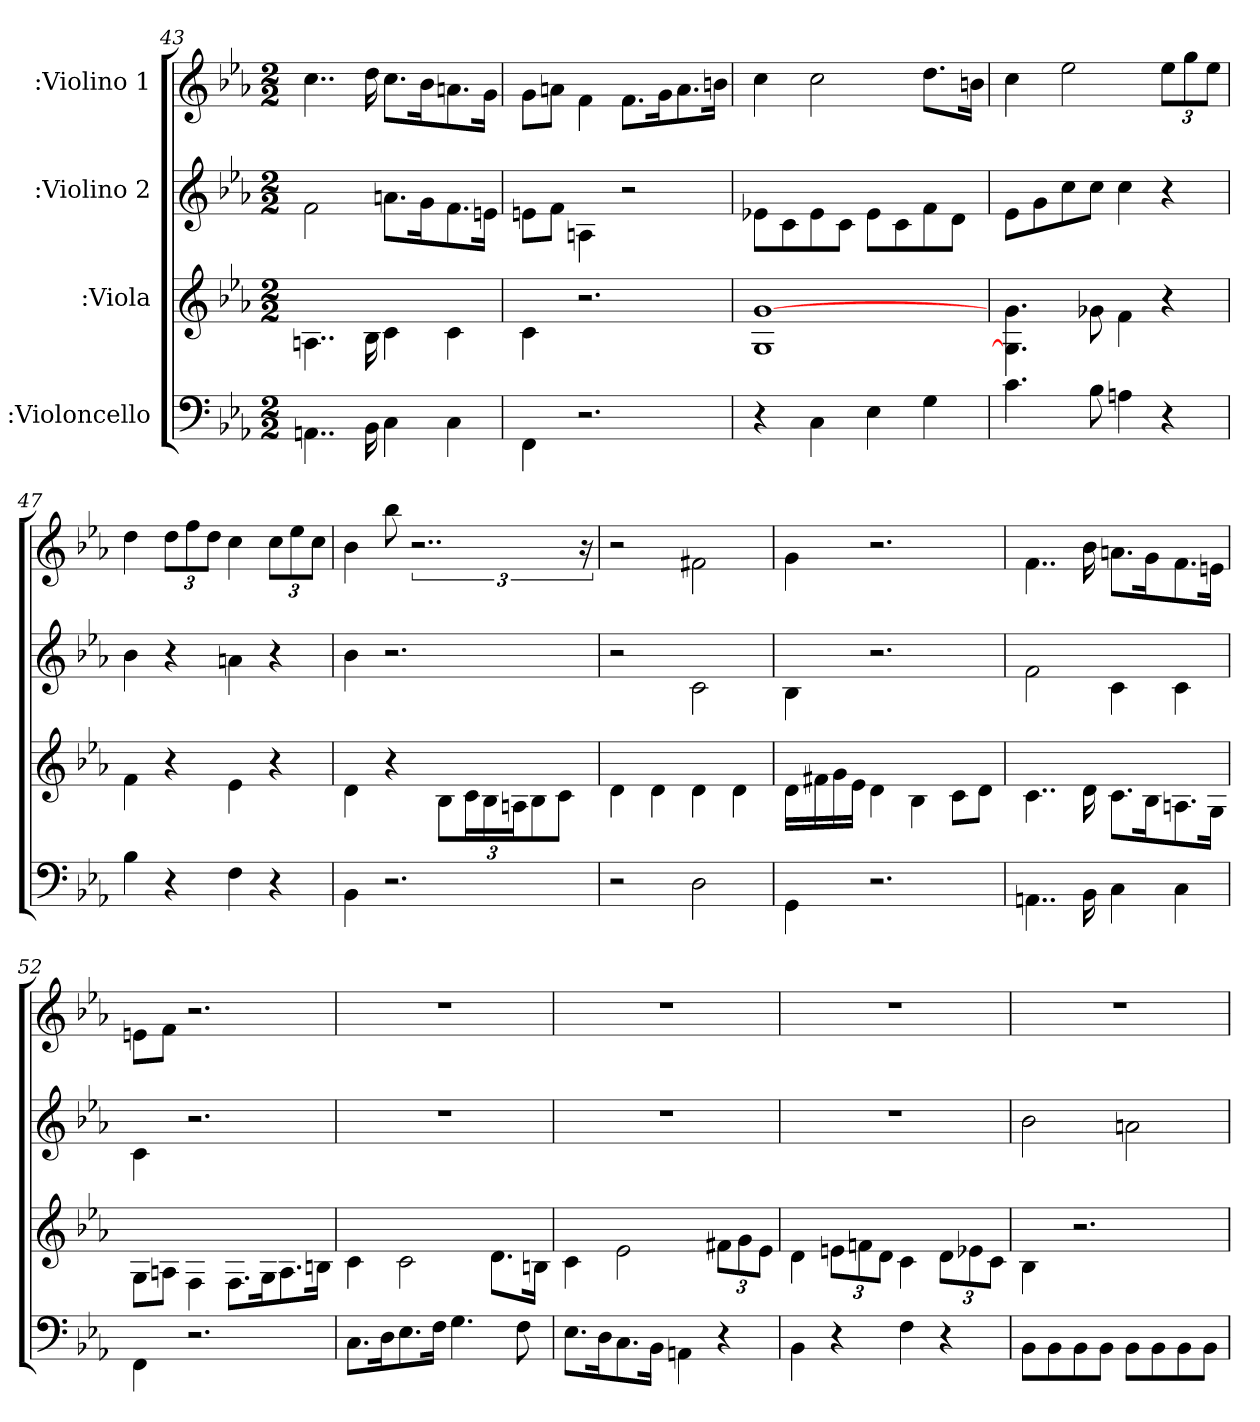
**kern	**kern	**kern	**kern
*part4	*part3	*part2	*part1
*staff4	*staff3	*staff2	*staff1
*I":Violoncello	*I":Viola	*I":Violino 2	*I":Violino 1
*k[b-e-a-]	*k[b-e-a-]	*k[b-e-a-]	*k[b-e-a-]
*E-:	*E-:	*E-:	*E-:
*M2/2	*M2/2	*M2/2	*M2/2
=43	=43	=43	=43
4..AAn\	4..An\	2f\	4..cc\
16BB-\	16B-\	.	16dd\
4C\	4c\	8.an\L	8.cc\L
.	.	16g\K	16b-\K
4C\	4c\	8.f\	8.an\
.	.	16en\Jk	16g\Jk
=44	=44	=44	=44
4FF\	4c\	8en\L	8g\L
.	.	8f\J	8an\J
2.r	2.r	4An\	4f\
.	.	2r	8.f\L
.	.	.	16g\K
.	.	.	8.a\
.	.	.	16bn\Jk
=45	=45	=45	=45
4r	[1g\ 1G\	8e-X\L	4cc\
.	.	8c\	.
4C\	.	8e-\	2cc\
.	.	8c\J	.
4E-\	.	8e-\L	.
.	.	8c\	.
4G\	.	8f\	8.dd\L
.	.	8d\J	.
.	.	.	16bn\Jk
=46	=46	=46	=46
4.c\	4.g\ 4.G\]	8e-\L	4cc\
.	.	8g\	.
.	.	8cc\	2ee-\
8B-\	8g-X\	8cc\J	.
4An\	4f\	4cc\	.
4r	4r	4r	12ee-\L
.	.	.	12gg\
.	.	.	12ee-\J
=47	=47	=47	=47
4B-\	4f\	4b-\	4dd\
4r	4r	4r	12dd\L
.	.	.	12ff\
.	.	.	12dd\J
4F\	4e-\	4an\	4cc\
4r	4r	4r	12cc\L
.	.	.	12ee-\
.	.	.	12cc\J
=48	=48	=48	=48
4BB-\	4d\	4b-\	4b-\
2.r	4r	2.r	8bb-\
.	.	.	3..r
.	8B-\L	.	.
.	24c\L	.	.
.	24B-\	.	.
.	24An\J	.	.
.	8B-\	.	.
.	8c\J	.	.
.	.	.	24r
=49	=49	=49	=49
2r	4d\	2r	2r
.	4d\	.	.
2D\	4d\	2c\	2f#X\
.	4d\	.	.
=50	=50	=50	=50
4GG\	16d\LL	4B-\	4g\
.	16f#X\	.	.
.	16g\	.	.
.	16e-\JJ	.	.
2.r	4d\	2.r	2.r
.	4B-\	.	.
.	8c\L	.	.
.	8d\J	.	.
=51	=51	=51	=51
4..AAn\	4..c\	2f\	4..f\
16BB-\	16d\	.	16b-\
4C\	8.c\L	4c\	8.an\L
.	16B-\K	.	16g\K
4C\	8.An\	4c\	8.f\
.	16G\Jk	.	16en\Jk
=52	=52	=52	=52
4FF\	8G\L	4c\	8en\L
.	8An\J	.	8f\J
2.r	4F\	2.r	2.r
.	8.F\L	.	.
.	16G\K	.	.
.	8.A\	.	.
.	16Bn\Jk	.	.
=53	=53	=53	=53
8.C\L	4c\	1r	1r
16D\K	.	.	.
8.E-\	2c\	.	.
16F\Jk	.	.	.
4.G\	.	.	.
.	8.d\L	.	.
8F\	.	.	.
.	16Bn\Jk	.	.
=54	=54	=54	=54
8.E-\L	4c\	1r	1r
16D\K	.	.	.
8.C\	2e-\	.	.
16BB-\Jk	.	.	.
4AAn\	.	.	.
4r	12f#X\L	.	.
.	12g\	.	.
.	12e-\J	.	.
=55	=55	=55	=55
4BB-\	4d\	1r	1r
4r	12en\L	.	.
.	12fn\	.	.
.	12d\J	.	.
4F\	4c\	.	.
4r	12d\L	.	.
.	12e-X\	.	.
.	12c\J	.	.
=56	=56	=56	=56
8BB-\L	4B-\	2b-\	1r
8BB-\	.	.	.
8BB-\	2.r	.	.
8BB-\J	.	.	.
8BB-\L	.	2an\	.
8BB-\	.	.	.
8BB-\	.	.	.
8BB-\J	.	.	.
=	=	=	=
*-	*-	*-	*-
